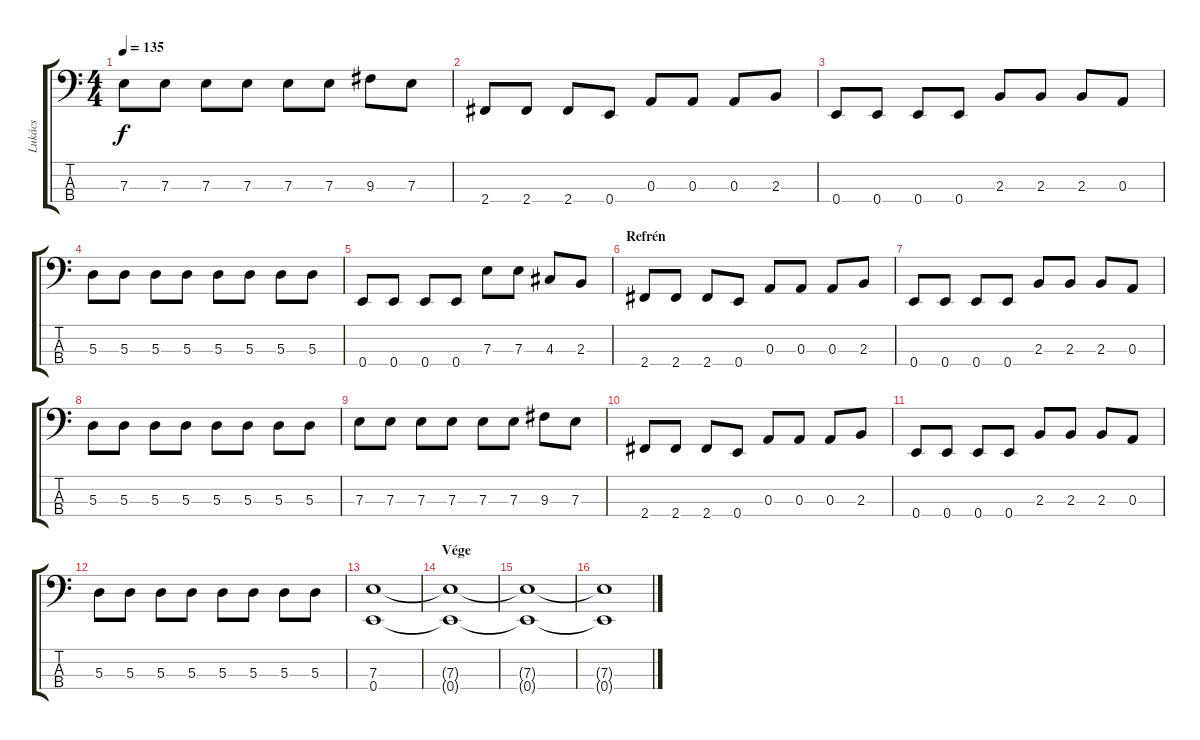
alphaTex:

\track ("Lukács" "Lukács") {instrument electricbasspick}
\staff {score tabs}
\tuning (G2 D2 A1 E1) {hide}
\ts (4 4)
\tempo 135
\clef f4
\ks c
7.3.8{dy f} 7.3.8 7.3.8 7.3.8 7.3.8 7.3.8 9.3.8 7.3.8 |
2.4.8 2.4.8 2.4.8 0.4.8 0.3.8 0.3.8 0.3.8 2.3.8 |
0.4.8 0.4.8 0.4.8 0.4.8 2.3.8 2.3.8 2.3.8 0.3.8 |
5.3.8 5.3.8 5.3.8 5.3.8 5.3.8 5.3.8 5.3.8 5.3.8 |
0.4.8 0.4.8 0.4.8 0.4.8 7.3.8 7.3.8 4.3.8 2.3.8 |
\section ("" "Refrén")
2.4.8 2.4.8 2.4.8 0.4.8 0.3.8 0.3.8 0.3.8 2.3.8 |
0.4.8 0.4.8 0.4.8 0.4.8 2.3.8 2.3.8 2.3.8 0.3.8 |
5.3.8 5.3.8 5.3.8 5.3.8 5.3.8 5.3.8 5.3.8 5.3.8 |
7.3.8 7.3.8 7.3.8 7.3.8 7.3.8 7.3.8 9.3.8 7.3.8 |
2.4.8 2.4.8 2.4.8 0.4.8 0.3.8 0.3.8 0.3.8 2.3.8 |
0.4.8 0.4.8 0.4.8 0.4.8 2.3.8 2.3.8 2.3.8 0.3.8 |
5.3.8 5.3.8 5.3.8 5.3.8 5.3.8 5.3.8 5.3.8 5.3.8 |
(7.3 0.4).1 |
\section ("" "Vége")
(7.3{t} 0.4{t}).1 |
(7.3{t} 0.4{t}).1 |
(7.3{t} 0.4{t}).1
